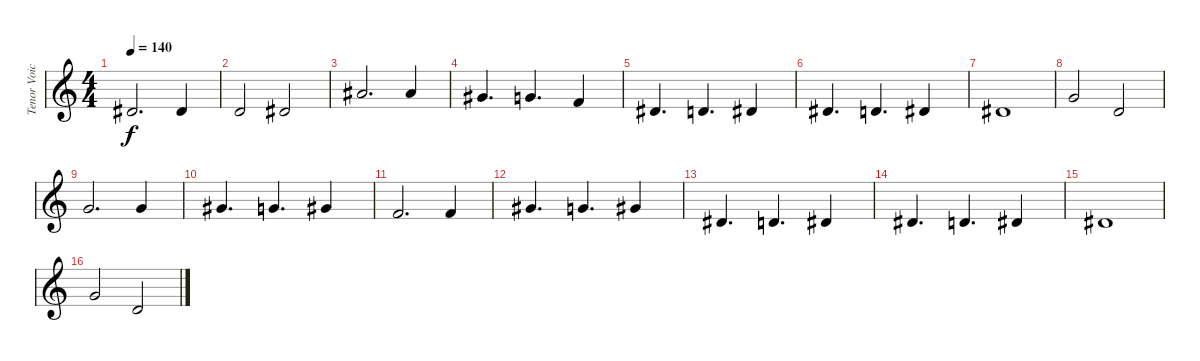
\track ("Tenor Voice" "Tenor Voic") {instrument tenorsax}
\staff {score}
\tuning (E4 B3 G3 D3 A2 E2 B1) {hide}
\ts (4 4)
\tempo 140
\clef g2
\ks c
4.2.2{d dy f} 4.2.4 |
3.2.2 4.2.2 |
6.1.2{d} 6.1.4 |
4.1.4{d} 3.1.4{d} 1.1.4 |
4.2.4{d} 3.2.4{d} 4.2.4 |
4.2.4{d} 3.2.4{d} 4.2.4 |
4.2.1 |
3.1.2 3.2.2 |
3.1.2{d} 3.1.4 |
4.1.4{d} 3.1.4{d} 4.1.4 |
1.1.2{d} 1.1.4 |
4.1.4{d} 3.1.4{d} 4.1.4 |
4.2.4{d} 3.2.4{d} 4.2.4 |
4.2.4{d} 3.2.4{d} 4.2.4 |
4.2.1 |
3.1.2 3.2.2
